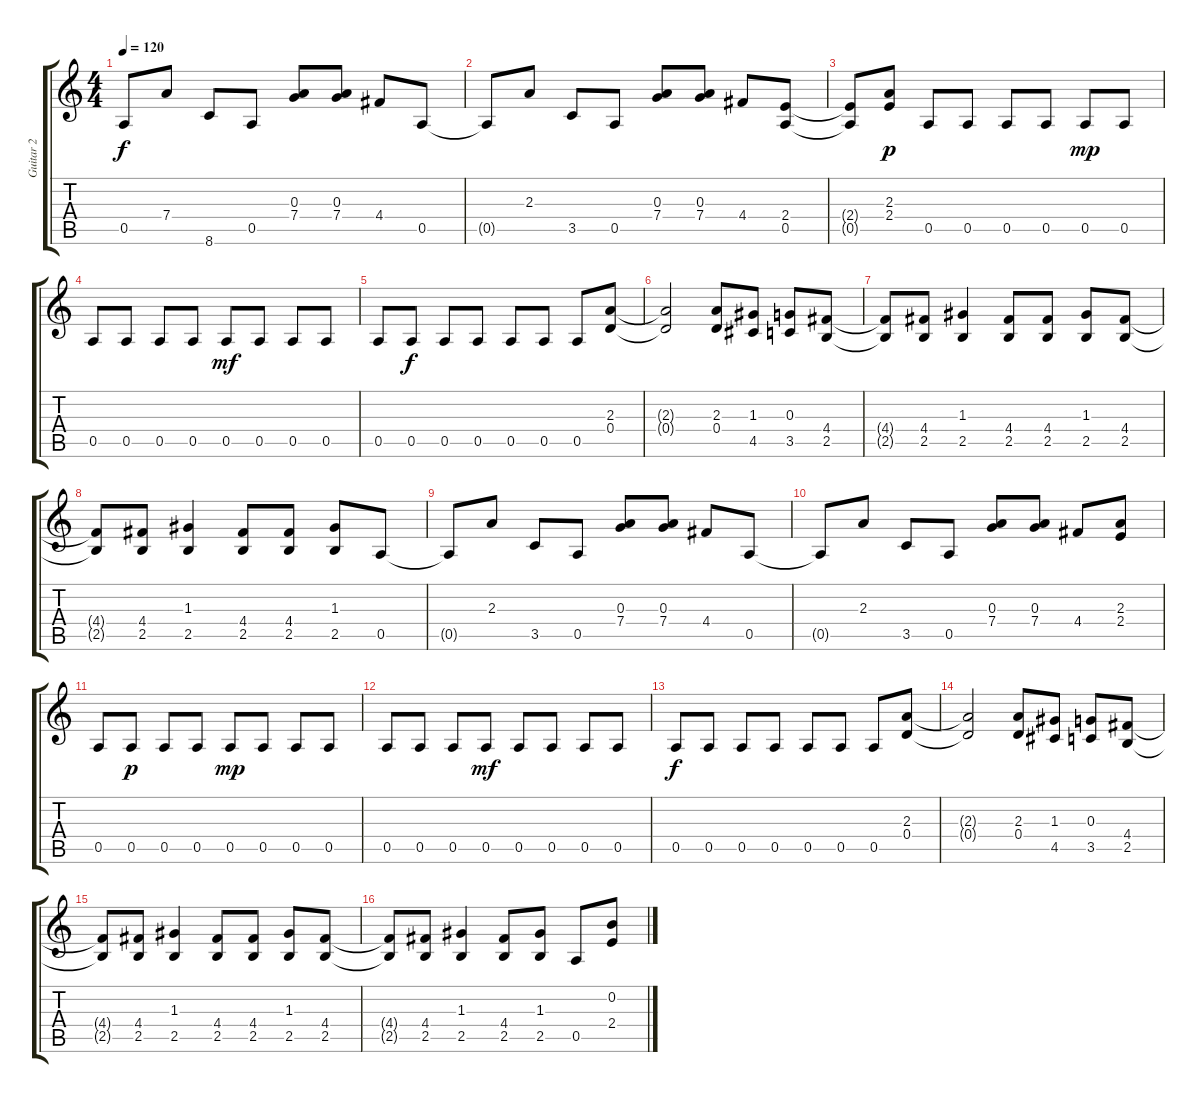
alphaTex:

\track ("Guitar 2" "Guitar 2") {instrument distortionguitar}
\staff {score tabs}
\tuning (E4 B3 G3 D3 A2 E2) {hide}
\ts (4 4)
\tempo 120
\clef g2
\ks c
0.5{t}.8{dy f} 7.4.8 8.6.8 0.5.8 (0.3 7.4).8 (0.3 7.4).8 4.4.8 0.5.8 |
0.5{t}.8 2.3.8 3.5.8 0.5.8 (0.3 7.4).8 (0.3 7.4).8 4.4.8 (2.4 0.5).8 |
(2.4{t} 0.5{t}).8 (2.3 2.4).8{dy p} 0.5.8 0.5.8 0.5.8 0.5.8 0.5.8{dy mp} 0.5.8 |
0.5.8 0.5.8 0.5.8 0.5.8 0.5.8{dy mf} 0.5.8 0.5.8 0.5.8 |
0.5.8 0.5.8{dy f} 0.5.8 0.5.8 0.5.8 0.5.8 0.5.8 (2.3 0.4).8 |
(2.3{t} 0.4{t}).2 (2.3 0.4).8 (1.3 4.5).8 (0.3 3.5).8 (4.4 2.5).8 |
(4.4{t} 2.5{t}).8 (4.4 2.5).8 (1.3 2.5).4 (4.4 2.5).8 (4.4 2.5).8 (1.3 2.5).8 (4.4 2.5).8 |
(4.4{t} 2.5{t}).8 (4.4 2.5).8 (1.3 2.5).4 (4.4 2.5).8 (4.4 2.5).8 (1.3 2.5).8 0.5.8 |
0.5{t}.8 2.3.8 3.5.8 0.5.8 (0.3 7.4).8 (0.3 7.4).8 4.4.8 0.5.8 |
0.5{t}.8 2.3.8 3.5.8 0.5.8 (0.3 7.4).8 (0.3 7.4).8 4.4.8 (2.3 2.4).8 |
0.5.8 0.5.8{dy p} 0.5.8 0.5.8 0.5.8{dy mp} 0.5.8 0.5.8 0.5.8 |
0.5.8 0.5.8 0.5.8 0.5.8{dy mf} 0.5.8 0.5.8 0.5.8 0.5.8 |
0.5.8{dy f} 0.5.8 0.5.8 0.5.8 0.5.8 0.5.8 0.5.8 (2.3 0.4).8 |
(2.3{t} 0.4{t}).2 (2.3 0.4).8 (1.3 4.5).8 (0.3 3.5).8 (4.4 2.5).8 |
(4.4{t} 2.5{t}).8 (4.4 2.5).8 (1.3 2.5).4 (4.4 2.5).8 (4.4 2.5).8 (1.3 2.5).8 (4.4 2.5).8 |
(4.4{t} 2.5{t}).8 (4.4 2.5).8 (1.3 2.5).4 (4.4 2.5).8 (1.3 2.5).8 0.5.8 (0.2 2.4).8
